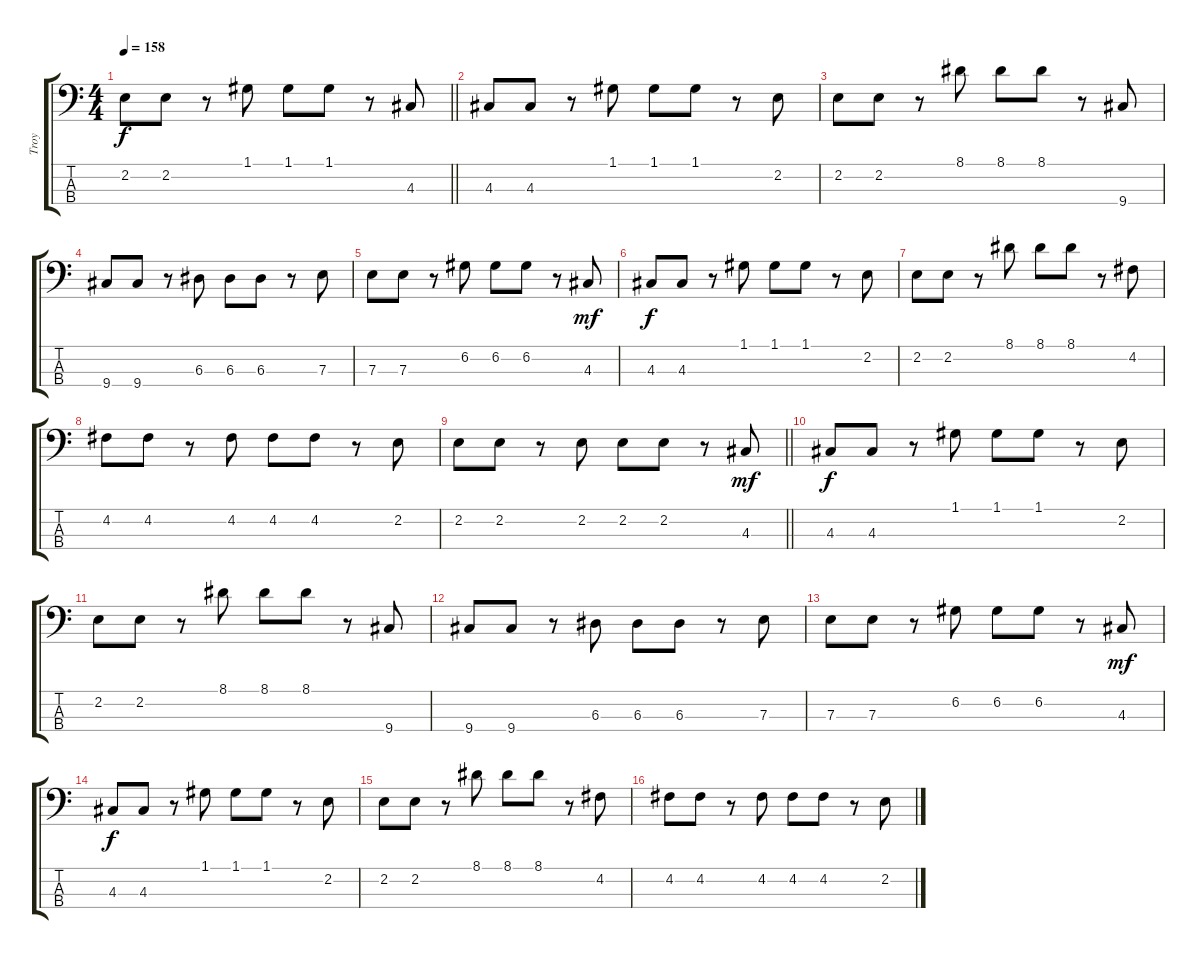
\track ("Troy" "Troy") {instrument electricbassfinger}
\staff {score tabs}
\tuning (G2 D2 A1 E1) {hide}
\ts (4 4)
\tempo 158
\clef f4
\barLineRight lightlight
\ks c
2.2.8{dy f} 2.2.8 r.8 1.1.8 1.1.8 1.1.8 r.8 4.3.8 |
4.3.8 4.3.8 r.8 1.1.8 1.1.8 1.1.8 r.8 2.2.8 |
2.2.8 2.2.8 r.8 8.1.8 8.1.8 8.1.8 r.8 9.4.8 |
9.4.8 9.4.8 r.8 6.3.8 6.3.8 6.3.8 r.8 7.3.8 |
7.3.8 7.3.8 r.8 6.2.8 6.2.8 6.2.8 r.8 4.3.8{dy mf} |
4.3.8{dy f} 4.3.8 r.8 1.1.8 1.1.8 1.1.8 r.8 2.2.8 |
2.2.8 2.2.8 r.8 8.1.8 8.1.8 8.1.8 r.8 4.2.8 |
4.2.8 4.2.8 r.8 4.2.8 4.2.8 4.2.8 r.8 2.2.8 |
\barLineRight lightlight
2.2.8 2.2.8 r.8 2.2.8 2.2.8 2.2.8 r.8 4.3.8{dy mf} |
4.3.8{dy f} 4.3.8 r.8 1.1.8 1.1.8 1.1.8 r.8 2.2.8 |
2.2.8 2.2.8 r.8 8.1.8 8.1.8 8.1.8 r.8 9.4.8 |
9.4.8 9.4.8 r.8 6.3.8 6.3.8 6.3.8 r.8 7.3.8 |
7.3.8 7.3.8 r.8 6.2.8 6.2.8 6.2.8 r.8 4.3.8{dy mf} |
4.3.8{dy f} 4.3.8 r.8 1.1.8 1.1.8 1.1.8 r.8 2.2.8 |
2.2.8 2.2.8 r.8 8.1.8 8.1.8 8.1.8 r.8 4.2.8 |
4.2.8 4.2.8 r.8 4.2.8 4.2.8 4.2.8 r.8 2.2.8
